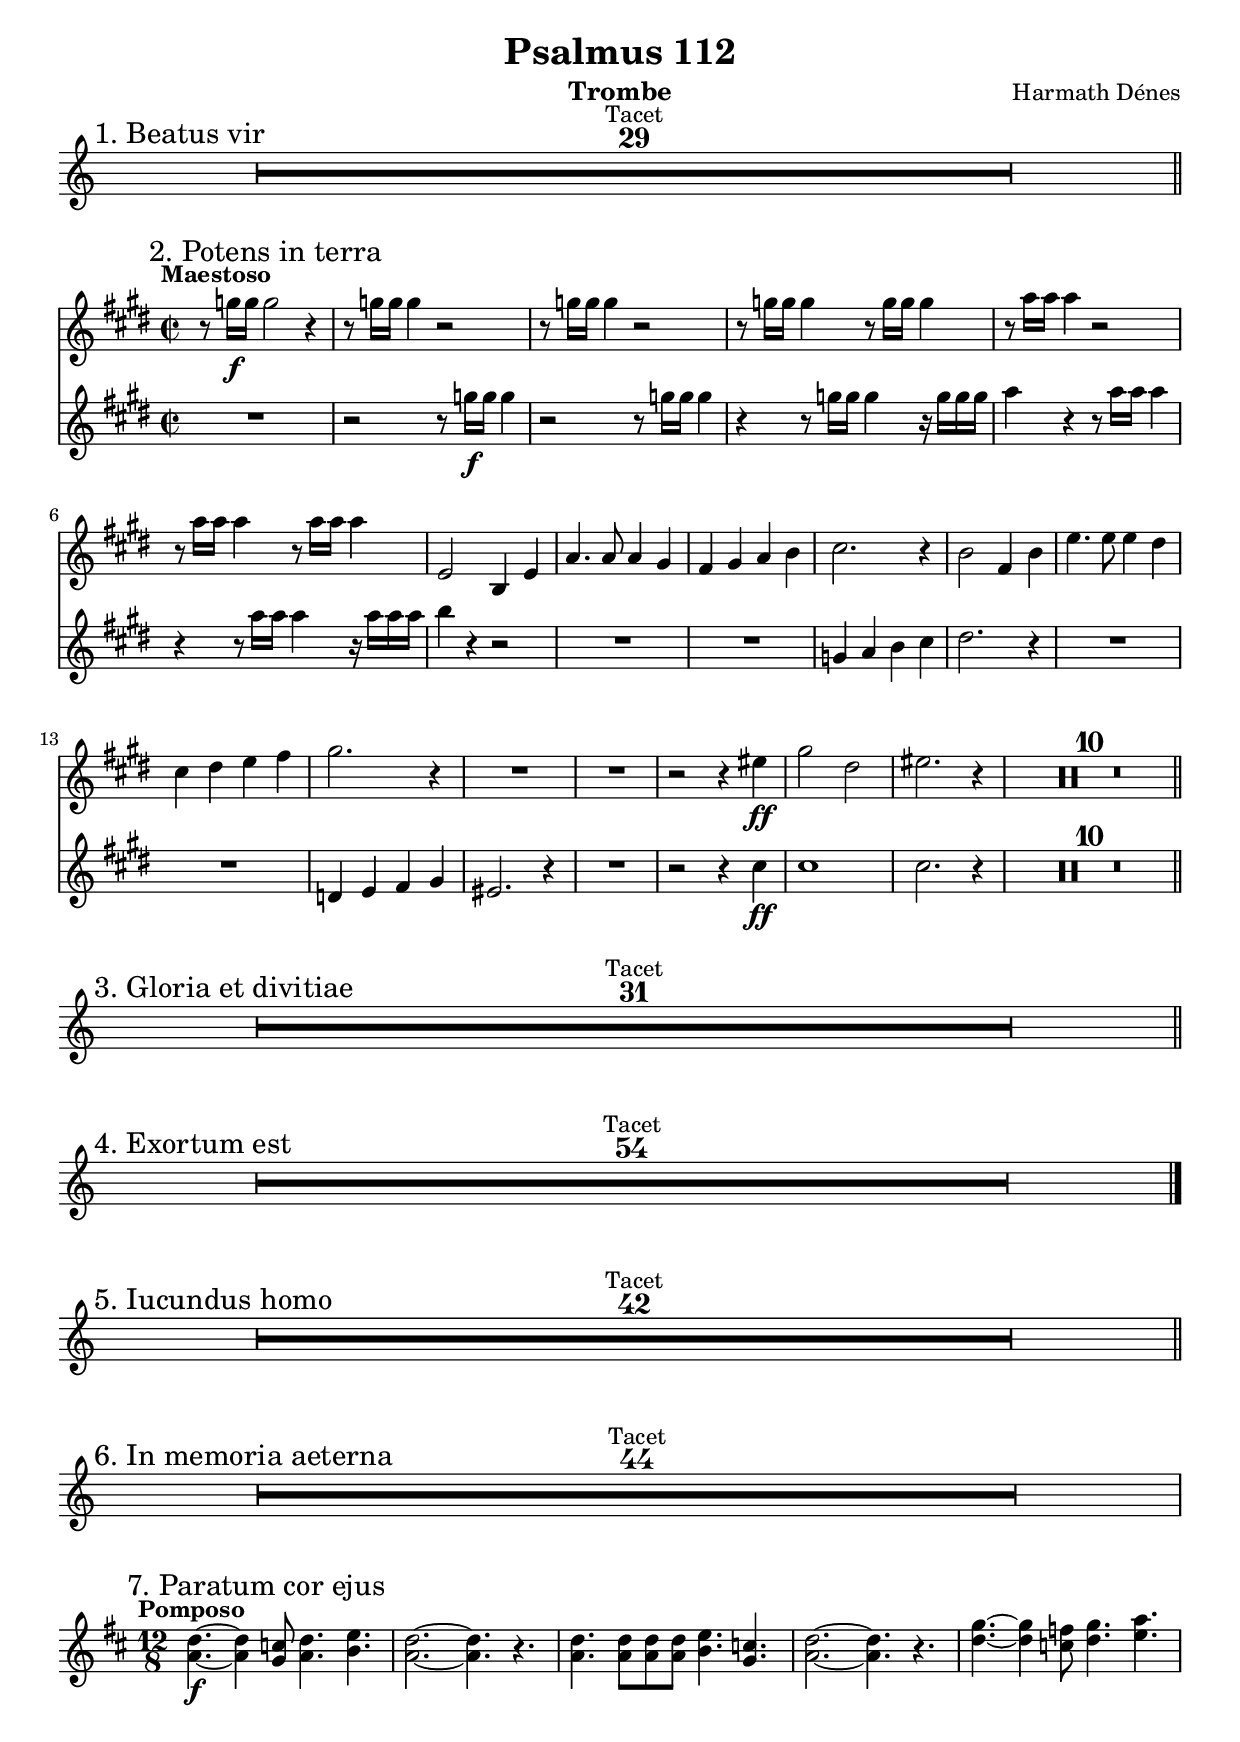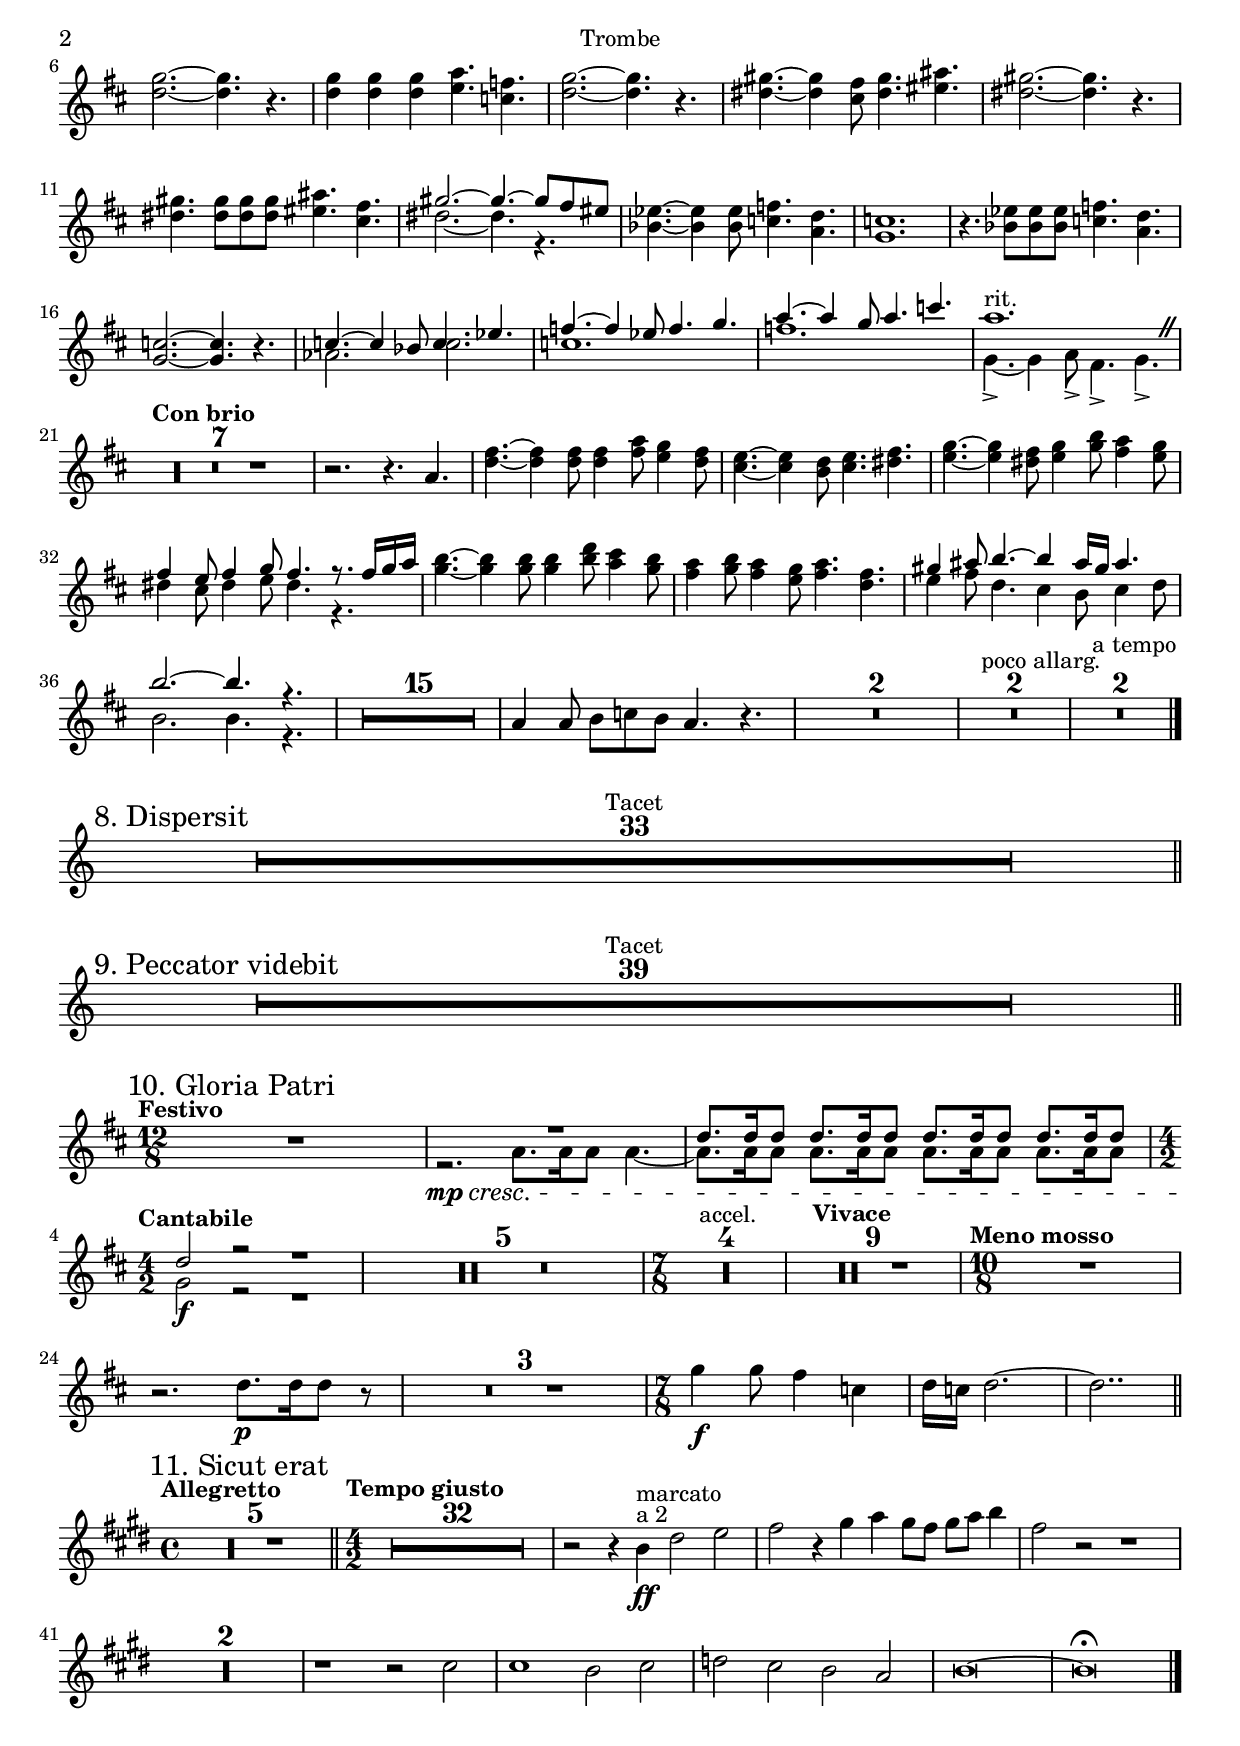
\include "Common.ily"

\header {
	instrument = "Trombe"
}

\score {
	\new Staff <<
		\AHeader
		\ATacet
	>>	
}

\score {<<
	\new Staff <<
		\BGlobal
		\BTrombaI
	>>
	\new Staff <<
		\BTrombaII
	>>	
>>}
\score {
	\new Staff <<
		\CHeader
		\CTacet
	>>	
}
\score {
	\new Staff <<
		\DHeader
		\DTacet
	>>	
}
\score {
	\new Staff <<
		\EHeader
		\ETacet
	>>	
}
\score {
	\new Staff <<
		\FHeader
		\FTacet
	>>	
}
\score {
	\new Staff <<
		\GGlobal
		\new Voice \GTrombaI
		\new Voice \GTrombaII
	>>	
}
\score {<<
	\new Staff <<
		\HHeader
		\HTacet
	>>
>>}
\score {
	\new Staff <<
		\IHeader
		\ITacet
	>>	
}
\score {
	\new Staff <<
		\JGlobal
		\new Voice \JTrombaI
		\new Voice \JTrombaII
	>>	
}
\score {
	\new Staff <<
		\KGlobal
		\KTrombe
	>>	
}